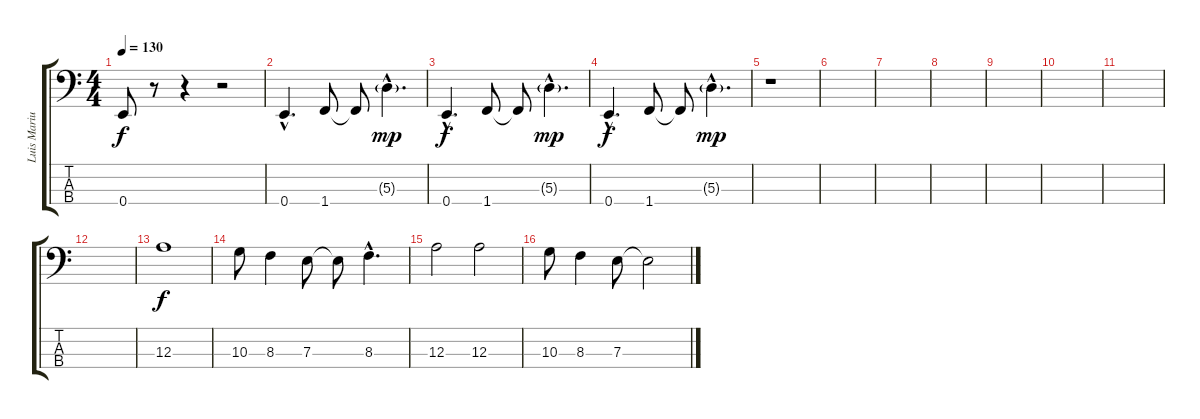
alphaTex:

\track ("Luis Mariuti" "Luis Mariu") {instrument electricbasspick}
\staff {score tabs}
\tuning (G2 D2 A1 E1) {hide}
\ts (4 4)
\tempo 130
\clef f4
\ks c
0.4.8{dy f} r.8 r.4 r.2 |
0.4{hac}.4{d} 1.4.8 1.4{t}.8 5.3{g hac}.4{d dy mp} |
0.4{hac}.4{d dy f} 1.4.8 1.4{t}.8 5.3{g hac}.4{d dy mp} |
0.4{hac}.4{d dy f} 1.4.8 1.4{t}.8 5.3{g hac}.4{d dy mp} |
r.1 |
|
|
|
|
|
|
|
12.3.1{dy f} |
10.3.8 8.3.4 7.3.8 7.3{t}.8 8.3{hac}.4{d} |
12.3.2 12.3.2 |
10.3.8 8.3.4 7.3.8 7.3{t}.2
